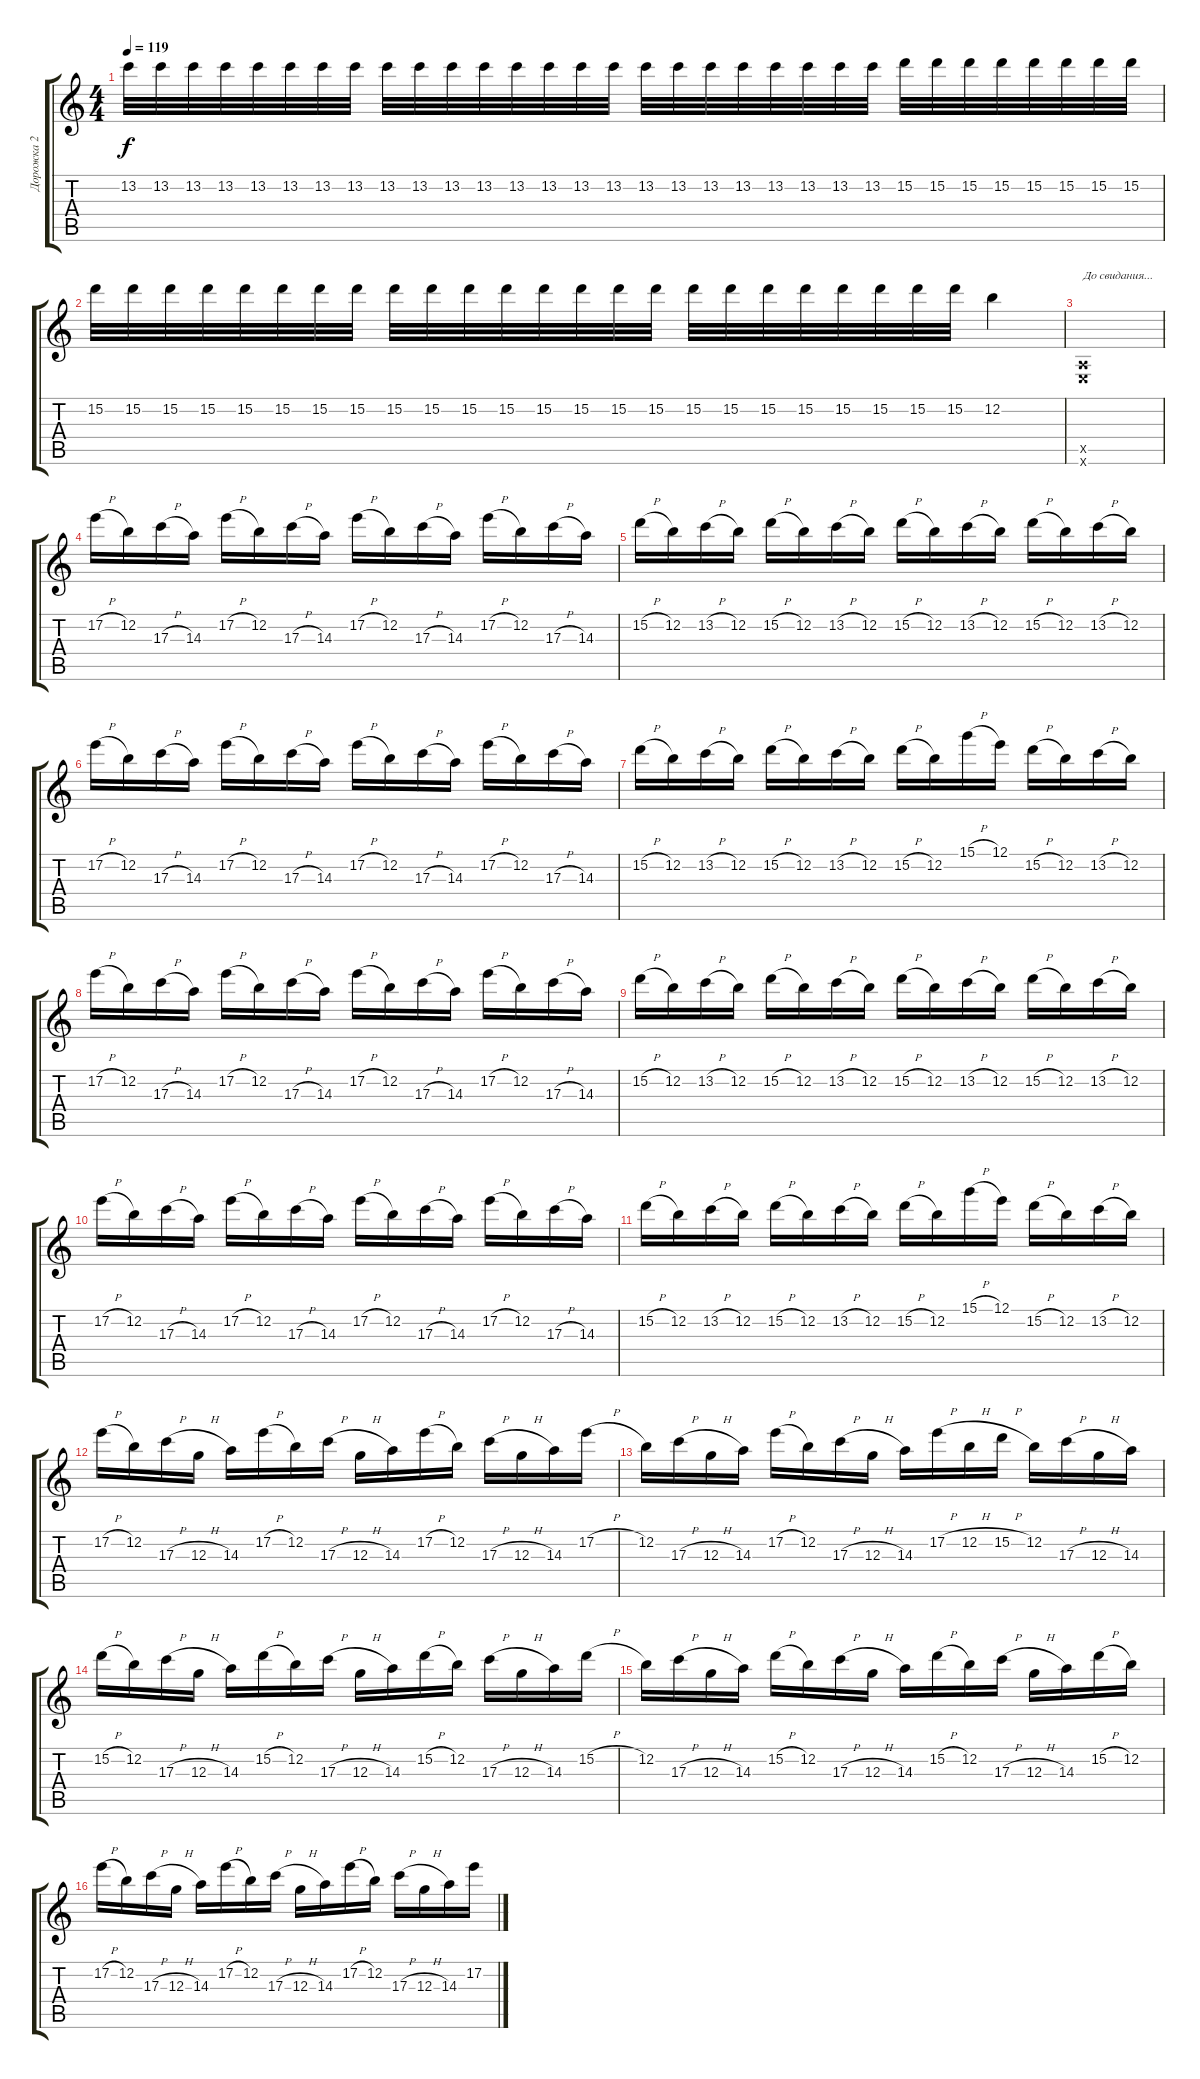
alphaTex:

\track ("Дорожка 2" "Дорожка 2") {instrument distortionguitar}
\staff {score tabs}
\tuning (E4 B3 G3 D3 A2 E2) {hide}
\ts (4 4)
\tempo 119
\clef g2
\ks c
13.2.32{dy f instrument acousticguitarsteel} 13.2.32 13.2.32 13.2.32 13.2.32 13.2.32 13.2.32 13.2.32 13.2.32 13.2.32 13.2.32 13.2.32 13.2.32 13.2.32 13.2.32 13.2.32 13.2.32 13.2.32 13.2.32 13.2.32 13.2.32 13.2.32 13.2.32 13.2.32 15.2.32 15.2.32 15.2.32 15.2.32 15.2.32 15.2.32 15.2.32 15.2.32 |
15.2.32 15.2.32 15.2.32 15.2.32 15.2.32 15.2.32 15.2.32 15.2.32 15.2.32 15.2.32 15.2.32 15.2.32 15.2.32 15.2.32 15.2.32 15.2.32 15.2.32 15.2.32 15.2.32 15.2.32 15.2.32 15.2.32 15.2.32 15.2.32 12.2.4 |
(0.5{x} 0.6{x}).1{txt "До свидания..."} |
17.2{h}.16{instrument distortionguitar} 12.2.16 17.3{h}.16 14.3.16 17.2{h}.16 12.2.16 17.3{h}.16 14.3.16 17.2{h}.16 12.2.16 17.3{h}.16 14.3.16 17.2{h}.16 12.2.16 17.3{h}.16 14.3.16 |
15.2{h}.16 12.2.16 13.2{h}.16 12.2.16 15.2{h}.16 12.2.16 13.2{h}.16 12.2.16 15.2{h}.16 12.2.16 13.2{h}.16 12.2.16 15.2{h}.16 12.2.16 13.2{h}.16 12.2.16 |
17.2{h}.16 12.2.16 17.3{h}.16 14.3.16 17.2{h}.16 12.2.16 17.3{h}.16 14.3.16 17.2{h}.16 12.2.16 17.3{h}.16 14.3.16 17.2{h}.16 12.2.16 17.3{h}.16 14.3.16 |
15.2{h}.16 12.2.16 13.2{h}.16 12.2.16 15.2{h}.16 12.2.16 13.2{h}.16 12.2.16 15.2{h}.16 12.2.16 15.1{h}.16 12.1.16 15.2{h}.16 12.2.16 13.2{h}.16 12.2.16 |
17.2{h}.16 12.2.16 17.3{h}.16 14.3.16 17.2{h}.16 12.2.16 17.3{h}.16 14.3.16 17.2{h}.16 12.2.16 17.3{h}.16 14.3.16 17.2{h}.16 12.2.16 17.3{h}.16 14.3.16 |
15.2{h}.16 12.2.16 13.2{h}.16 12.2.16 15.2{h}.16 12.2.16 13.2{h}.16 12.2.16 15.2{h}.16 12.2.16 13.2{h}.16 12.2.16 15.2{h}.16 12.2.16 13.2{h}.16 12.2.16 |
17.2{h}.16 12.2.16 17.3{h}.16 14.3.16 17.2{h}.16 12.2.16 17.3{h}.16 14.3.16 17.2{h}.16 12.2.16 17.3{h}.16 14.3.16 17.2{h}.16 12.2.16 17.3{h}.16 14.3.16 |
15.2{h}.16 12.2.16 13.2{h}.16 12.2.16 15.2{h}.16 12.2.16 13.2{h}.16 12.2.16 15.2{h}.16 12.2.16 15.1{h}.16 12.1.16 15.2{h}.16 12.2.16 13.2{h}.16 12.2.16 |
17.2{h}.16 12.2.16 17.3{h}.16 12.3{h}.16 14.3.16 17.2{h}.16 12.2.16 17.3{h}.16 12.3{h}.16 14.3.16 17.2{h}.16 12.2.16 17.3{h}.16 12.3{h}.16 14.3.16 17.2{h}.16 |
12.2.16 17.3{h}.16 12.3{h}.16 14.3.16 17.2{h}.16 12.2.16 17.3{h}.16 12.3{h}.16 14.3.16 17.2{h}.16 12.2{h}.16 15.2{h}.16 12.2.16 17.3{h}.16 12.3{h}.16 14.3.16 |
15.2{h}.16 12.2.16 17.3{h}.16 12.3{h}.16 14.3.16 15.2{h}.16 12.2.16 17.3{h}.16 12.3{h}.16 14.3.16 15.2{h}.16 12.2.16 17.3{h}.16 12.3{h}.16 14.3.16 15.2{h}.16 |
12.2.16 17.3{h}.16 12.3{h}.16 14.3.16 15.2{h}.16 12.2.16 17.3{h}.16 12.3{h}.16 14.3.16 15.2{h}.16 12.2.16 17.3{h}.16 12.3{h}.16 14.3.16 15.2{h}.16 12.2.16 |
17.2{h}.16 12.2.16 17.3{h}.16 12.3{h}.16 14.3.16 17.2{h}.16 12.2.16 17.3{h}.16 12.3{h}.16 14.3.16 17.2{h}.16 12.2.16 17.3{h}.16 12.3{h}.16 14.3.16 17.2{h}.16
